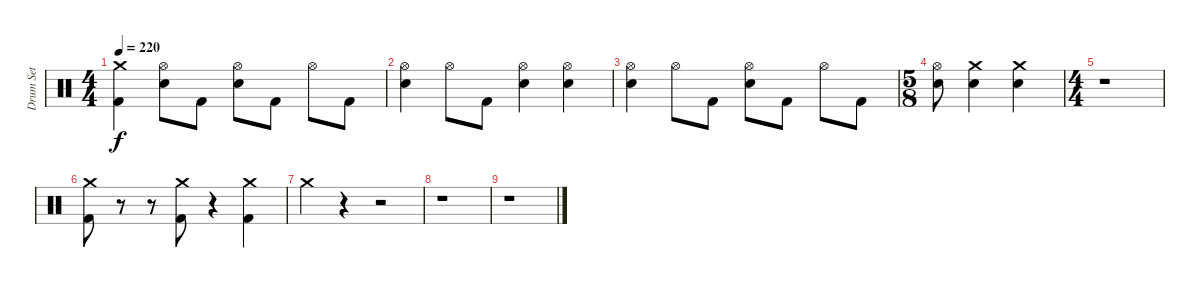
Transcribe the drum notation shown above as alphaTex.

\track ("Drum Set" "Drum Set") {instrument percussion}
\staff {score}
\articulation defaults
\ts (4 4)
\tempo 220
\clef neutral
\ks c
("Crash medium (hit)" "Kick (hit) 2").4{dy f} ("Hi-Hat (open)" "Snare (hit) 2").8 "Kick (hit) 2".8 ("Hi-Hat (open)" "Snare (hit) 2").8 "Kick (hit) 2".8 "Hi-Hat (open)".8 "Kick (hit) 2".8 |
("Hi-Hat (open)" "Snare (hit) 2").4 "Hi-Hat (open)".8 "Kick (hit) 2".8 ("Hi-Hat (open)" "Snare (hit) 2").4 ("Hi-Hat (open)" "Snare (hit) 2").4 |
("Hi-Hat (open)" "Snare (hit) 2").4 "Hi-Hat (open)".8 "Kick (hit) 2".8 ("Hi-Hat (open)" "Snare (hit) 2").8 "Kick (hit) 2".8 "Hi-Hat (open)".8 "Kick (hit) 2".8 |
\ts (5 8)
("Hi-Hat (open)" "Snare (hit) 2").8 ("Crash medium (hit)" "Snare (hit) 2").4 ("Crash medium (hit)" "Snare (hit) 2").4 |
\ts (4 4)
r.1 |
("Crash medium (hit)" "Kick (hit) 2").8 r.8 r.8 ("Crash medium (hit)" "Kick (hit) 2").8 r.4 ("Crash medium (hit)" "Kick (hit) 2").4 |
"Crash medium (hit)".4 r.4 r.2 |
r.1 |
r.1
